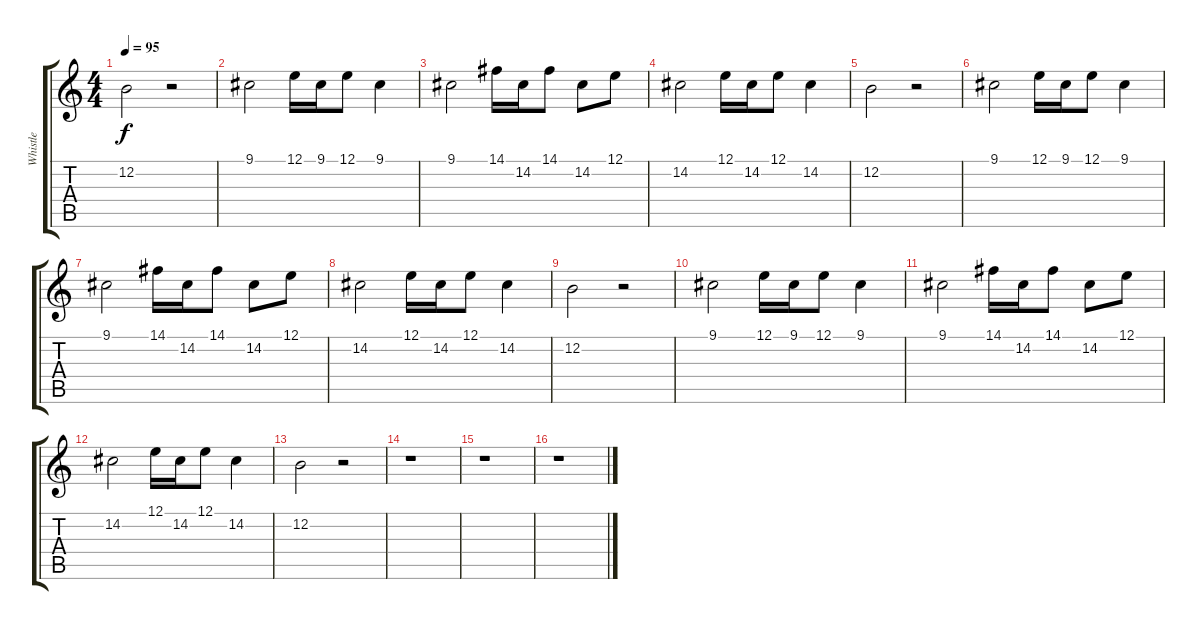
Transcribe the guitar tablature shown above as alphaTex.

\track ("Whistle" "Whistle") {instrument whistle}
\staff {score tabs}
\tuning (E4 B3 G3 D3 A2 E2) {hide}
\ts (4 4)
\tempo 95
\clef g2
\ks c
12.2.2{dy f} r.2 |
9.1.2 12.1.16 9.1.16 12.1.8 9.1.4 |
9.1.2 14.1.16 14.2.16 14.1.8 14.2.8 12.1.8 |
14.2.2 12.1.16 14.2.16 12.1.8 14.2.4 |
12.2.2 r.2 |
9.1.2 12.1.16 9.1.16 12.1.8 9.1.4 |
9.1.2 14.1.16 14.2.16 14.1.8 14.2.8 12.1.8 |
14.2.2 12.1.16 14.2.16 12.1.8 14.2.4 |
12.2.2 r.2 |
9.1.2 12.1.16 9.1.16 12.1.8 9.1.4 |
9.1.2 14.1.16 14.2.16 14.1.8 14.2.8 12.1.8 |
14.2.2 12.1.16 14.2.16 12.1.8 14.2.4 |
12.2.2 r.2 |
r.1 |
r.1 |
r.1
